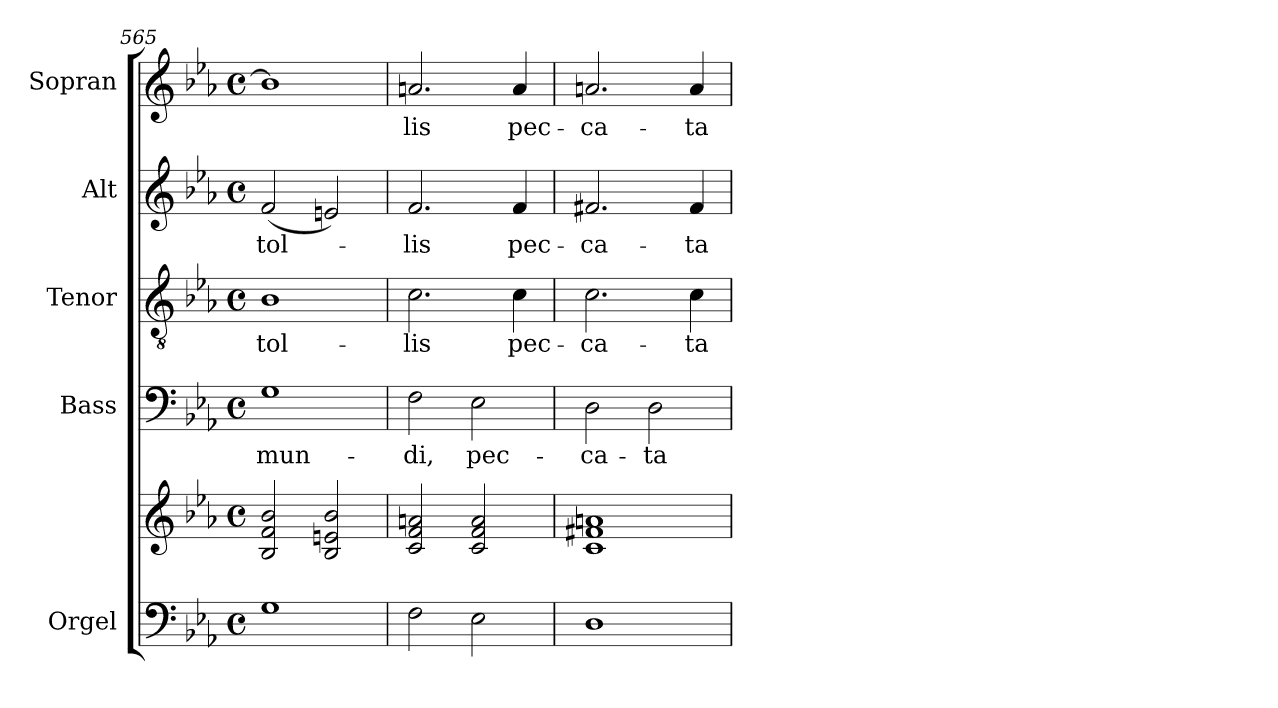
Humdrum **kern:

**kern	**kern	**kern	**text	**kern	**text	**kern	**text	**kern	**text
*part5	*part5	*part4	*part4	*part3	*part3	*part2	*part2	*part1	*part1
*staff6	*staff5	*staff4	*staff4	*staff3	*staff3	*staff2	*staff2	*staff1	*staff1
*I"Orgel	*	*I"Bass	*	*I"Tenor	*	*I"Alt	*	*I"Sopran	*
*I'Org.	*	*I'B.	*	*I'T.	*	*I'A.	*	*I'S.	*
*clefF4	*clefG2	*clefF4	*	*clefGv2	*	*clefG2	*	*clefG2	*
*k[b-e-a-]	*k[b-e-a-]	*k[b-e-a-]	*	*k[b-e-a-]	*	*k[b-e-a-]	*	*k[b-e-a-]	*
*E-:	*E-:	*E-:	*	*E-:	*	*E-:	*	*E-:	*
*M4/4	*M4/4	*M4/4	*	*M4/4	*	*M4/4	*	*M4/4	*
*met(c)	*met(c)	*met(c)	*	*met(c)	*	*met(c)	*	*met(c)	*
=565	=565	=565	=565	=565	=565	=565	=565	=565	=565
!	!	!	!LO:LY:b	!	!LO:LY:b	!	!LO:LY:b	!	!
1G	2B-/ 2f/ 2b-/	1G	mun-	1B-	tol-	(<2f/	tol-	1b-]	.
.	2B-/ 2en/ 2b-/	.	.	.	.	2en/)	.	.	.
=566	=566	=566	=566	=566	=566	=566	=566	=566	=566
!	!	!	!LO:LY:b	!	!LO:LY:b	!	!LO:LY:b	!	!LO:LY:b
2F\	2c/ 2f/ 2an/	2F\	-di,	2.c\	-lis	2.f/	-lis	2.an/	-lis
!	!	!	!LO:LY:b	!	!	!	!	!	!
2E-\	2c/ 2f/ 2a/	2E-\	pec-	.	.	.	.	.	.
!	!	!	!	!	!LO:LY:b	!	!LO:LY:b	!	!LO:LY:b
.	.	.	.	4c\	pec-	4f/	pec-	4a/	pec-
=567	=567	=567	=567	=567	=567	=567	=567	=567	=567
!	!	!	!LO:LY:b	!	!LO:LY:b	!	!LO:LY:b	!	!LO:LY:b
1D	1c 1f#X 1an	2D\	-ca-	2.c\	-ca-	2.f#X/	-ca-	2.an/	-ca-
!	!	!	!LO:LY:b	!	!	!	!	!	!
.	.	2D\	-ta	.	.	.	.	.	.
!	!	!	!	!	!LO:LY:b	!	!LO:LY:b	!	!LO:LY:b
.	.	.	.	4c\	-ta	4f#/	-ta	4a/	-ta
=	=	=	=	=	=	=	=	=	=
*-	*-	*-	*-	*-	*-	*-	*-	*-	*-
